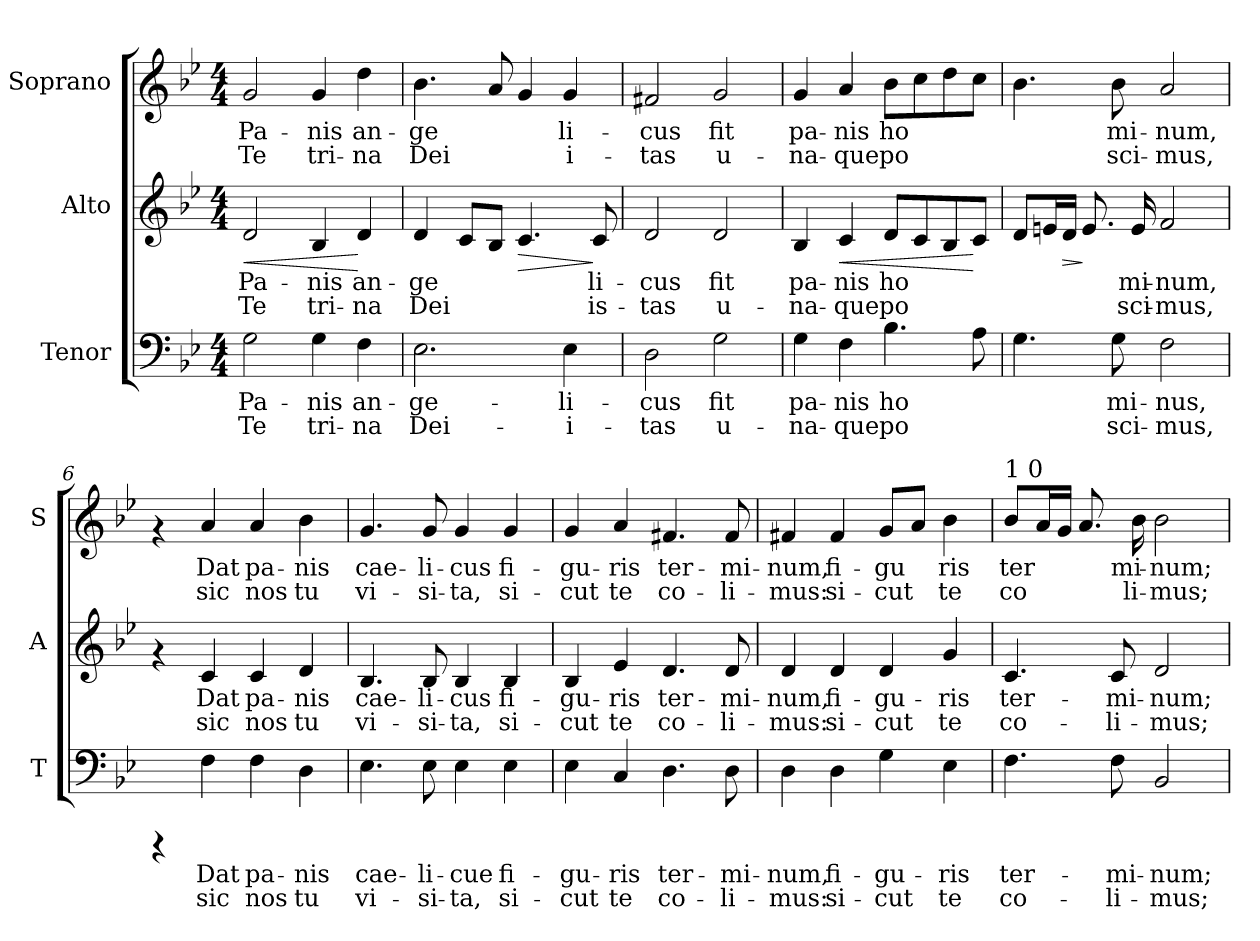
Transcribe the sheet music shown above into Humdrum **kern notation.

**kern	**text	**text	**kern	**text	**text	**dynam	**kern	**text	**text
*part3	*part3	*part3	*part2	*part2	*part2	*part2	*part1	*part1	*part1
*staff3	*staff3	*staff3	*staff2	*staff2	*staff2	*staff2	*staff1	*staff1	*staff1
*I"Tenor	*	*	*I"Alto	*	*	*	*I"Soprano	*	*
*I'T	*	*	*I'A	*	*	*	*I'S	*	*
!!LO:PB:g=z
*stria5	*	*	*stria5	*	*	*	*stria5	*	*
*clefF4	*	*	*clefG2	*	*	*	*clefG2	*	*
*k[b-e-]	*	*	*k[b-e-]	*	*	*	*k[b-e-]	*	*
*B-:	*	*	*B-:	*	*	*	*B-:	*	*
*M4/4	*	*	*M4/4	*	*	*	*M4/4	*	*
=1	=1	=1	=1	=1	=1	=1	=1	=1	=1
!	!LO:LY:b:cj	!LO:LY:b:cj	!	!LO:LY:b:cj	!LO:LY:b:cj	!LO:HP:b	!	!LO:LY:b:cj	!LO:LY:b:cj
2G\	Pa-	-Te	2d/	Pa-	-Te	<	2g/	Pa-	-Te
!	!LO:LY:b:cj	!LO:LY:b:cj	!	!LO:LY:b:cj	!LO:LY:b:cj	!	!	!LO:LY:b:cj	!LO:LY:b:cj
4G\	nis	tri-	4B-/	nis	tri-	.	4g/	nis	tri-
!	!LO:LY:b:cj	!LO:LY:b:cj	!	!LO:LY:b:cj	!LO:LY:b:cj	!	!	!LO:LY:b:cj	!LO:LY:b:cj
4F\	-an-	-na	4d/	-an-	-na	[	4dd\	-an-	-na
=2	=2	=2	=2	=2	=2	=2	=2	=2	=2
!	!LO:LY:b:cj	!LO:LY:b:cj	!	!LO:LY:b:cj	!LO:LY:b:cj	!	!	!LO:LY:b:cj	!LO:LY:b:cj
2.E-\	ge-	-Dei-	4d/	ge-	-Dei-	.	4.b-\	ge-	-Dei-
!	!	!	!	!LO:LY:b:cj	!LO:LY:b:cj	!	!	!	!
.	.	.	8c/L	--	--	.	.	.	.
!	!	!	!	!LO:LY:b:cj	!LO:LY:b:cj	!	!	!LO:LY:b:cj	!LO:LY:b:cj
.	.	.	8B-/J	--	--	.	8a/	--	--
!	!	!	!	!LO:LY:b:cj	!LO:LY:b:cj	!LO:HP:b	!	!LO:LY:b:cj	!LO:LY:b:cj
.	.	.	4.c/	--	--	>	4g/	--	--
!	!LO:LY:b:cj	!LO:LY:b:cj	!	!	!	!	!	!LO:LY:b:cj	!LO:LY:b:cj
4E-\	-li-	-i-	.	.	.	.	4g/	-li-	-i-
!	!	!	!	!LO:LY:b:cj	!LO:LY:b:cj	!	!	!	!
.	.	.	8c/	-li-	-is-	]	.	.	.
=3	=3	=3	=3	=3	=3	=3	=3	=3	=3
!	!LO:LY:b:cj	!LO:LY:b:cj	!	!LO:LY:b:cj	!LO:LY:b:cj	!	!	!LO:LY:b:cj	!LO:LY:b:cj
2D\	-cus	tas	2d/	-cus	tas	.	2f#X/	-cus	tas
!	!LO:LY:b:cj	!LO:LY:b:cj	!	!LO:LY:b:cj	!LO:LY:b:cj	!	!	!LO:LY:b:cj	!LO:LY:b:cj
2G\	fit	u-	2d/	fit	u-	.	2g/	fit	u-
=4	=4	=4	=4	=4	=4	=4	=4	=4	=4
!	!LO:LY:b:cj	!LO:LY:b:cj	!	!LO:LY:b:cj	!LO:LY:b:cj	!	!	!LO:LY:b:cj	!LO:LY:b:cj
4G\	-pa-	-na-	4B-/	-pa-	-na-	.	4g/	-pa-	-na-
!	!LO:LY:b:cj	!LO:LY:b:cj	!	!LO:LY:b:cj	!LO:LY:b:cj	!LO:HP:b	!	!LO:LY:b:cj	!LO:LY:b:cj
4F\	-nis	que	4c/	-nis	que	<	4a/	-nis	que
!	!LO:LY:b:cj	!LO:LY:b:cj	!	!LO:LY:b:cj	!LO:LY:b:cj	!	!	!LO:LY:b:cj	!LO:LY:b:cj
4.B-\	ho	po	8d/L	ho	po	.	8b-\L	ho	po
!	!	!	!	!LO:LY:b:cj	!LO:LY:b:cj	!	!	!LO:LY:b:cj	!LO:LY:b:cj
.	.	.	8c/	.	.	.	8cc\	.	.
!	!	!	!	!LO:LY:b:cj	!LO:LY:b:cj	!	!	!LO:LY:b:cj	!LO:LY:b:cj
.	.	.	8B-/	.	.	.	8dd\	.	.
!	!LO:LY:b:cj	!LO:LY:b:cj	!	!LO:LY:b:cj	!LO:LY:b:cj	!	!	!LO:LY:b:cj	!LO:LY:b:cj
8A\	.	.	8c/J	.	.	[	8cc\J	.	.
=5	=5	=5	=5	=5	=5	=5	=5	=5	=5
!	!LO:LY:b:cj	!LO:LY:b:cj	!	!LO:LY:b:cj	!LO:LY:b:cj	!	!	!LO:LY:b:cj	!LO:LY:b:cj
4.G\	.	-	8d/L	.	-	.	4.b-\	.	-
!	!	!	!	!LO:LY:b:cj	!LO:LY:b:cj	!	!	!	!
.	.	.	16en/	-	-	.	.	.	.
!	!	!	!	!LO:LY:b:cj	!LO:LY:b:cj	!LO:HP:b	!	!	!
.	.	.	16d/J	-	-	>	.	.	.
!	!	!	!	!LO:LY:b:cj	!LO:LY:b:cj	!	!	!	!
.	.	.	8.e/	-	-	]	.	.	.
!	!LO:LY:b:cj	!LO:LY:b:cj	!	!	!	!	!	!LO:LY:b:cj	!LO:LY:b:cj
8G\	-mi-	-sci-	.	.	.	.	8b-\	-mi-	-sci-
!	!	!	!	!LO:LY:b:cj	!LO:LY:b:cj	!	!	!	!
.	.	.	16e/	-mi-	-sci-	.	.	.	.
!	!LO:LY:b:cj	!LO:LY:b:cj	!	!LO:LY:b:cj	!LO:LY:b:cj	!	!	!LO:LY:b:cj	!LO:LY:b:cj
2F\	-nus,	mus,	2f/	-num,	mus,	.	2a/	-num,	mus,
!!LO:LB:g=z
=6	=6	=6	=6	=6	=6	=6	=6	=6	=6
4rCCC	.	.	4rf	.	.	.	4rf	.	.
!	!LO:LY:b:cj	!LO:LY:b:cj	!	!LO:LY:b:cj	!LO:LY:b:cj	!	!	!LO:LY:b:cj	!LO:LY:b:cj
4F\	Dat	sic	4c/	Dat	sic	.	4a/	Dat	sic
!	!LO:LY:b:cj	!LO:LY:b:cj	!	!LO:LY:b:cj	!LO:LY:b:cj	!	!	!LO:LY:b:cj	!LO:LY:b:cj
4F\	pa-	-nos	4c/	pa-	-nos	.	4a/	pa-	-nos
!	!LO:LY:b:cj	!LO:LY:b:cj	!	!LO:LY:b:cj	!LO:LY:b:cj	!	!	!LO:LY:b:cj	!LO:LY:b:cj
4D\	nis	tu	4d/	nis	tu	.	4b-\	nis	tu
=7	=7	=7	=7	=7	=7	=7	=7	=7	=7
!	!LO:LY:b:cj	!LO:LY:b:cj	!	!LO:LY:b:cj	!LO:LY:b:cj	!	!	!LO:LY:b:cj	!LO:LY:b:cj
4.E-\	cae-	-vi-	4.B-/	cae-	-vi-	.	4.g/	cae-	-vi-
!	!LO:LY:b:cj	!LO:LY:b:cj	!	!LO:LY:b:cj	!LO:LY:b:cj	!	!	!LO:LY:b:cj	!LO:LY:b:cj
8E-\	-li-	-si-	8B-/	-li-	-si-	.	8g/	-li-	-si-
!	!LO:LY:b:cj	!LO:LY:b:cj	!	!LO:LY:b:cj	!LO:LY:b:cj	!	!	!LO:LY:b:cj	!LO:LY:b:cj
4E-\	-cue	ta,	4B-/	-cus	ta,	.	4g/	-cus	ta,
!	!LO:LY:b:cj	!LO:LY:b:cj	!	!LO:LY:b:cj	!LO:LY:b:cj	!	!	!LO:LY:b:cj	!LO:LY:b:cj
4E-\	fi-	-si-	4B-/	fi-	-si-	.	4g/	fi-	-si-
=8	=8	=8	=8	=8	=8	=8	=8	=8	=8
!	!LO:LY:b:cj	!LO:LY:b:cj	!	!LO:LY:b:cj	!LO:LY:b:cj	!	!	!LO:LY:b:cj	!LO:LY:b:cj
4E-\	-gu-	-cut	4B-/	-gu-	-cut	.	4g/	-gu-	-cut
!	!LO:LY:b:cj	!LO:LY:b:cj	!	!LO:LY:b:cj	!LO:LY:b:cj	!	!	!LO:LY:b:cj	!LO:LY:b:cj
4C/	ris	te	4e-/	ris	te	.	4a/	ris	te
!	!LO:LY:b:cj	!LO:LY:b:cj	!	!LO:LY:b:cj	!LO:LY:b:cj	!	!	!LO:LY:b:cj	!LO:LY:b:cj
4.D\	ter-	-co-	4.d/	ter-	-co-	.	4.f#X/	ter-	-co-
!	!LO:LY:b:cj	!LO:LY:b:cj	!	!LO:LY:b:cj	!LO:LY:b:cj	!	!	!LO:LY:b:cj	!LO:LY:b:cj
8D\	-mi-	-li-	8d/	-mi-	-li-	.	8f#/	-mi-	-li-
=9	=9	=9	=9	=9	=9	=9	=9	=9	=9
!	!LO:LY:b:cj	!LO:LY:b:cj	!	!LO:LY:b:cj	!LO:LY:b:cj	!	!	!LO:LY:b:cj	!LO:LY:b:cj
4D\	-num,	mus:	4d/	-num,	mus:	.	4f#X/	-num,	mus:
!	!LO:LY:b:cj	!LO:LY:b:cj	!	!LO:LY:b:cj	!LO:LY:b:cj	!	!	!LO:LY:b:cj	!LO:LY:b:cj
4D\	fi-	-si-	4d/	fi-	-si-	.	4f#/	fi-	-si-
!	!LO:LY:b:cj	!LO:LY:b:cj	!	!LO:LY:b:cj	!LO:LY:b:cj	!	!	!LO:LY:b:cj	!LO:LY:b:cj
4G\	-gu-	-cut	4d/	-gu-	-cut	.	8g/L	-gu-	-cut-
!	!	!	!	!	!	!	!	!LO:LY:b:cj	!LO:LY:b:cj
.	.	.	.	.	.	.	8a/J	--	-
!	!LO:LY:b:cj	!LO:LY:b:cj	!	!LO:LY:b:cj	!LO:LY:b:cj	!	!	!LO:LY:b:cj	!LO:LY:b:cj
4E-\	ris	te	4g/	ris	te	.	4b-\	ris	te
!!LO:PB:g=z
=10	=10	=10	=10	=10	=10	=10	=10	=10	=10
!	!	!	!	!	!	!	!LO:TX:a:t=1 0	!	!
!	!LO:LY:b:cj	!LO:LY:b:cj	!	!LO:LY:b:cj	!LO:LY:b:cj	!	!	!LO:LY:b:cj	!LO:LY:b:cj
4.F\	ter-	-co-	4.c/	ter-	-co-	.	8b-/L	ter-	-co-
!	!	!	!	!	!	!	!	!LO:LY:b:cj	!LO:LY:b:cj
.	.	.	.	.	.	.	16a/	--	--
!	!	!	!	!	!	!	!	!LO:LY:b:cj	!LO:LY:b:cj
.	.	.	.	.	.	.	16g/J	--	--
!	!	!	!	!	!	!	!	!LO:LY:b:cj	!LO:LY:b:cj
.	.	.	.	.	.	.	8.a/	--	--
!	!LO:LY:b:cj	!LO:LY:b:cj	!	!LO:LY:b:cj	!LO:LY:b:cj	!	!	!	!
8F\	-mi-	-li-	8c/	-mi-	-li-	.	.	.	.
!	!	!	!	!	!	!	!	!LO:LY:b:cj	!LO:LY:b:cj
.	.	.	.	.	.	.	16b-\	-mi-	-li-
!	!LO:LY:b:cj	!LO:LY:b:cj	!	!LO:LY:b:cj	!LO:LY:b:cj	!	!	!LO:LY:b:cj	!LO:LY:b:cj
2BB-/	-num;	mus;	2d/	-num;	mus;	.	2b-\	-num;	mus;
=	=	=	=	=	=	=	=	=	=
*-	*-	*-	*-	*-	*-	*-	*-	*-	*-
